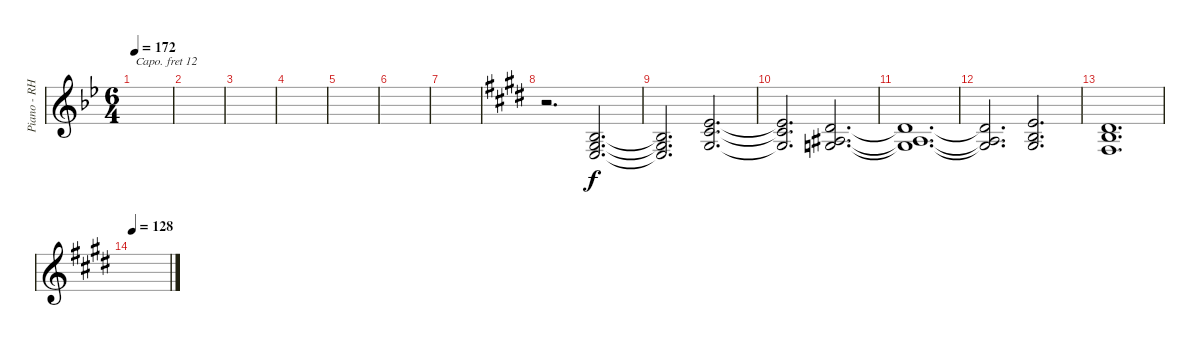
\track ("Piano - RH" "Piano - RH") {instrument acousticgrandpiano}
\staff {score}
\capo 12
\tuning (E3 B2 G2 D2 A1 E1 B1) {hide}
\ts (6 4)
\tempo 172
\clef g2
\ks gminor
|
|
|
|
|
|
|
\ks e
r.2{d} (0.2 1.3 2.4).2{d} |
(0.2{t} 1.3{t} 2.4{t}).2{d} (0.1 2.2 1.3).2{d} |
(0.1{t} 2.2{t} 1.3{t}).2{d} (4.2 3.3 5.4).2{d} |
(4.2{t} 3.3{t} 5.4{t}).1{d} |
(4.2{t} 3.3{t} 5.4{t}).2{d} (0.1 0.2 1.3).2{d} |
(4.2 4.3 4.4).1{d} |
\tempo 128
